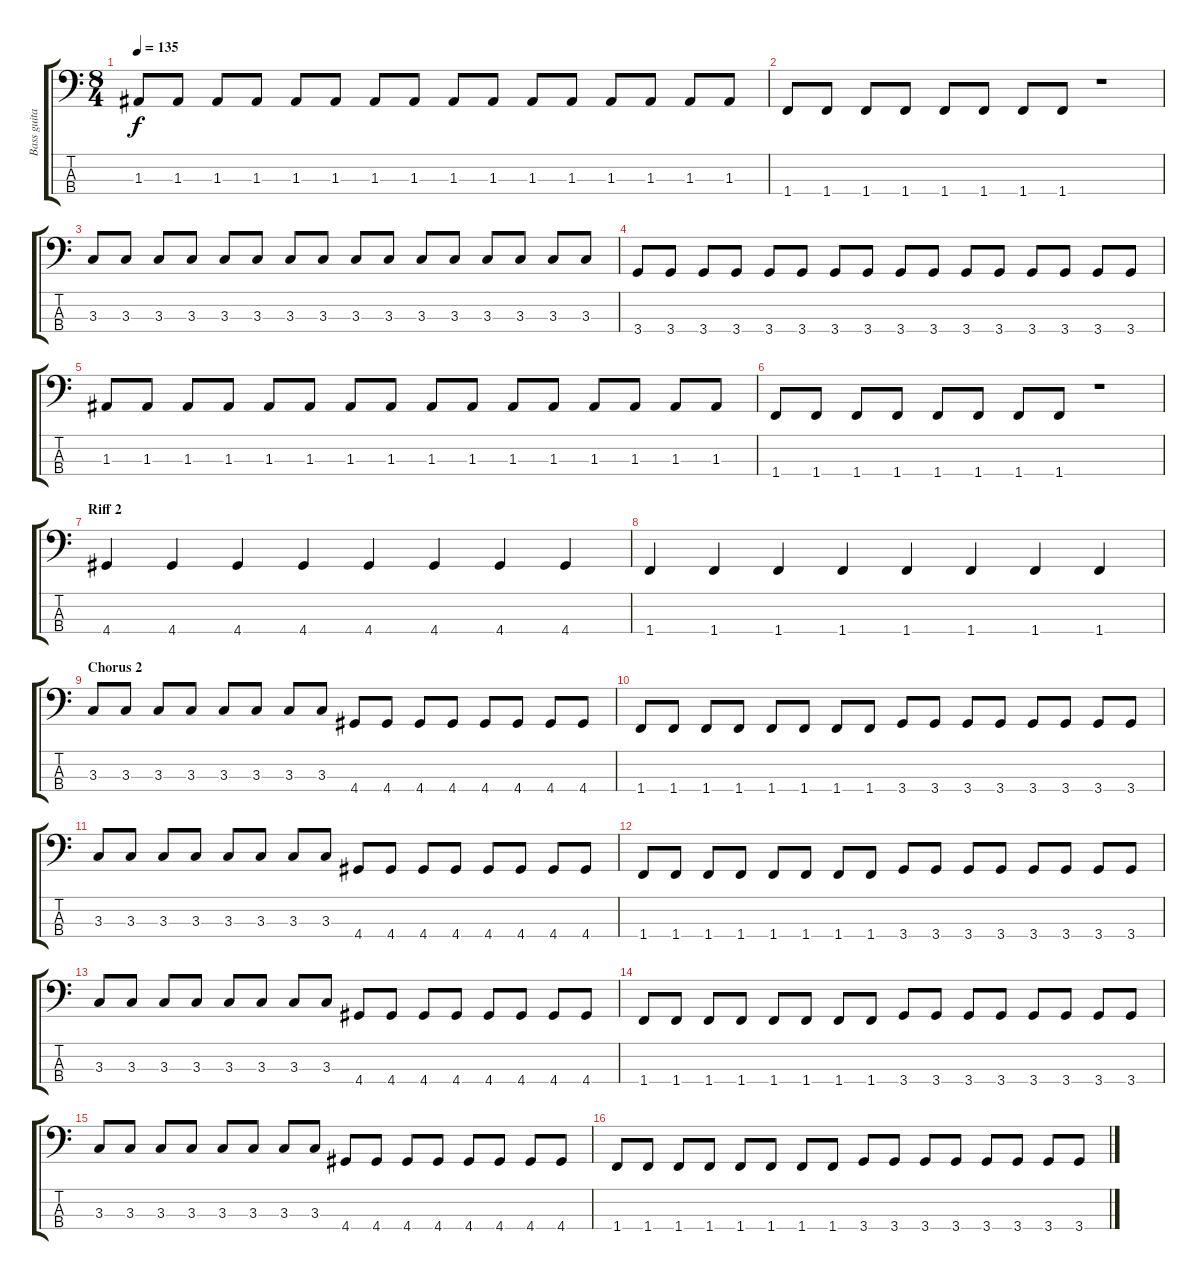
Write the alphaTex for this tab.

\track ("Bass guitar" "Bass guita") {instrument electricbassfinger}
\staff {score tabs}
\tuning (G2 D2 A1 E1) {hide}
\ts (8 4)
\tempo 135
\clef f4
\ks c
1.3.8{dy f} 1.3.8 1.3.8 1.3.8 1.3.8 1.3.8 1.3.8 1.3.8 1.3.8 1.3.8 1.3.8 1.3.8 1.3.8 1.3.8 1.3.8 1.3.8 |
1.4.8 1.4.8 1.4.8 1.4.8 1.4.8 1.4.8 1.4.8 1.4.8 r.1 |
3.3.8 3.3.8 3.3.8 3.3.8 3.3.8 3.3.8 3.3.8 3.3.8 3.3.8 3.3.8 3.3.8 3.3.8 3.3.8 3.3.8 3.3.8 3.3.8 |
3.4.8 3.4.8 3.4.8 3.4.8 3.4.8 3.4.8 3.4.8 3.4.8 3.4.8 3.4.8 3.4.8 3.4.8 3.4.8 3.4.8 3.4.8 3.4.8 |
1.3.8 1.3.8 1.3.8 1.3.8 1.3.8 1.3.8 1.3.8 1.3.8 1.3.8 1.3.8 1.3.8 1.3.8 1.3.8 1.3.8 1.3.8 1.3.8 |
1.4.8 1.4.8 1.4.8 1.4.8 1.4.8 1.4.8 1.4.8 1.4.8 r.1 |
\section ("" "Riff 2")
4.4.4 4.4.4 4.4.4 4.4.4 4.4.4 4.4.4 4.4.4 4.4.4 |
1.4.4 1.4.4 1.4.4 1.4.4 1.4.4 1.4.4 1.4.4 1.4.4 |
\section ("" "Chorus 2")
3.3.8{instrument electricbasspick} 3.3.8 3.3.8 3.3.8 3.3.8 3.3.8 3.3.8 3.3.8 4.4.8 4.4.8 4.4.8 4.4.8 4.4.8 4.4.8 4.4.8 4.4.8 |
1.4.8 1.4.8 1.4.8 1.4.8 1.4.8 1.4.8 1.4.8 1.4.8 3.4.8 3.4.8 3.4.8 3.4.8 3.4.8 3.4.8 3.4.8 3.4.8 |
3.3.8 3.3.8 3.3.8 3.3.8 3.3.8 3.3.8 3.3.8 3.3.8 4.4.8 4.4.8 4.4.8 4.4.8 4.4.8 4.4.8 4.4.8 4.4.8 |
1.4.8 1.4.8 1.4.8 1.4.8 1.4.8 1.4.8 1.4.8 1.4.8 3.4.8 3.4.8 3.4.8 3.4.8 3.4.8 3.4.8 3.4.8 3.4.8 |
3.3.8{instrument electricbasspick} 3.3.8 3.3.8 3.3.8 3.3.8 3.3.8 3.3.8 3.3.8 4.4.8 4.4.8 4.4.8 4.4.8 4.4.8 4.4.8 4.4.8 4.4.8 |
1.4.8 1.4.8 1.4.8 1.4.8 1.4.8 1.4.8 1.4.8 1.4.8 3.4.8 3.4.8 3.4.8 3.4.8 3.4.8 3.4.8 3.4.8 3.4.8 |
3.3.8 3.3.8 3.3.8 3.3.8 3.3.8 3.3.8 3.3.8 3.3.8 4.4.8 4.4.8 4.4.8 4.4.8 4.4.8 4.4.8 4.4.8 4.4.8 |
1.4.8 1.4.8 1.4.8 1.4.8 1.4.8 1.4.8 1.4.8 1.4.8 3.4.8 3.4.8 3.4.8 3.4.8 3.4.8 3.4.8 3.4.8 3.4.8
